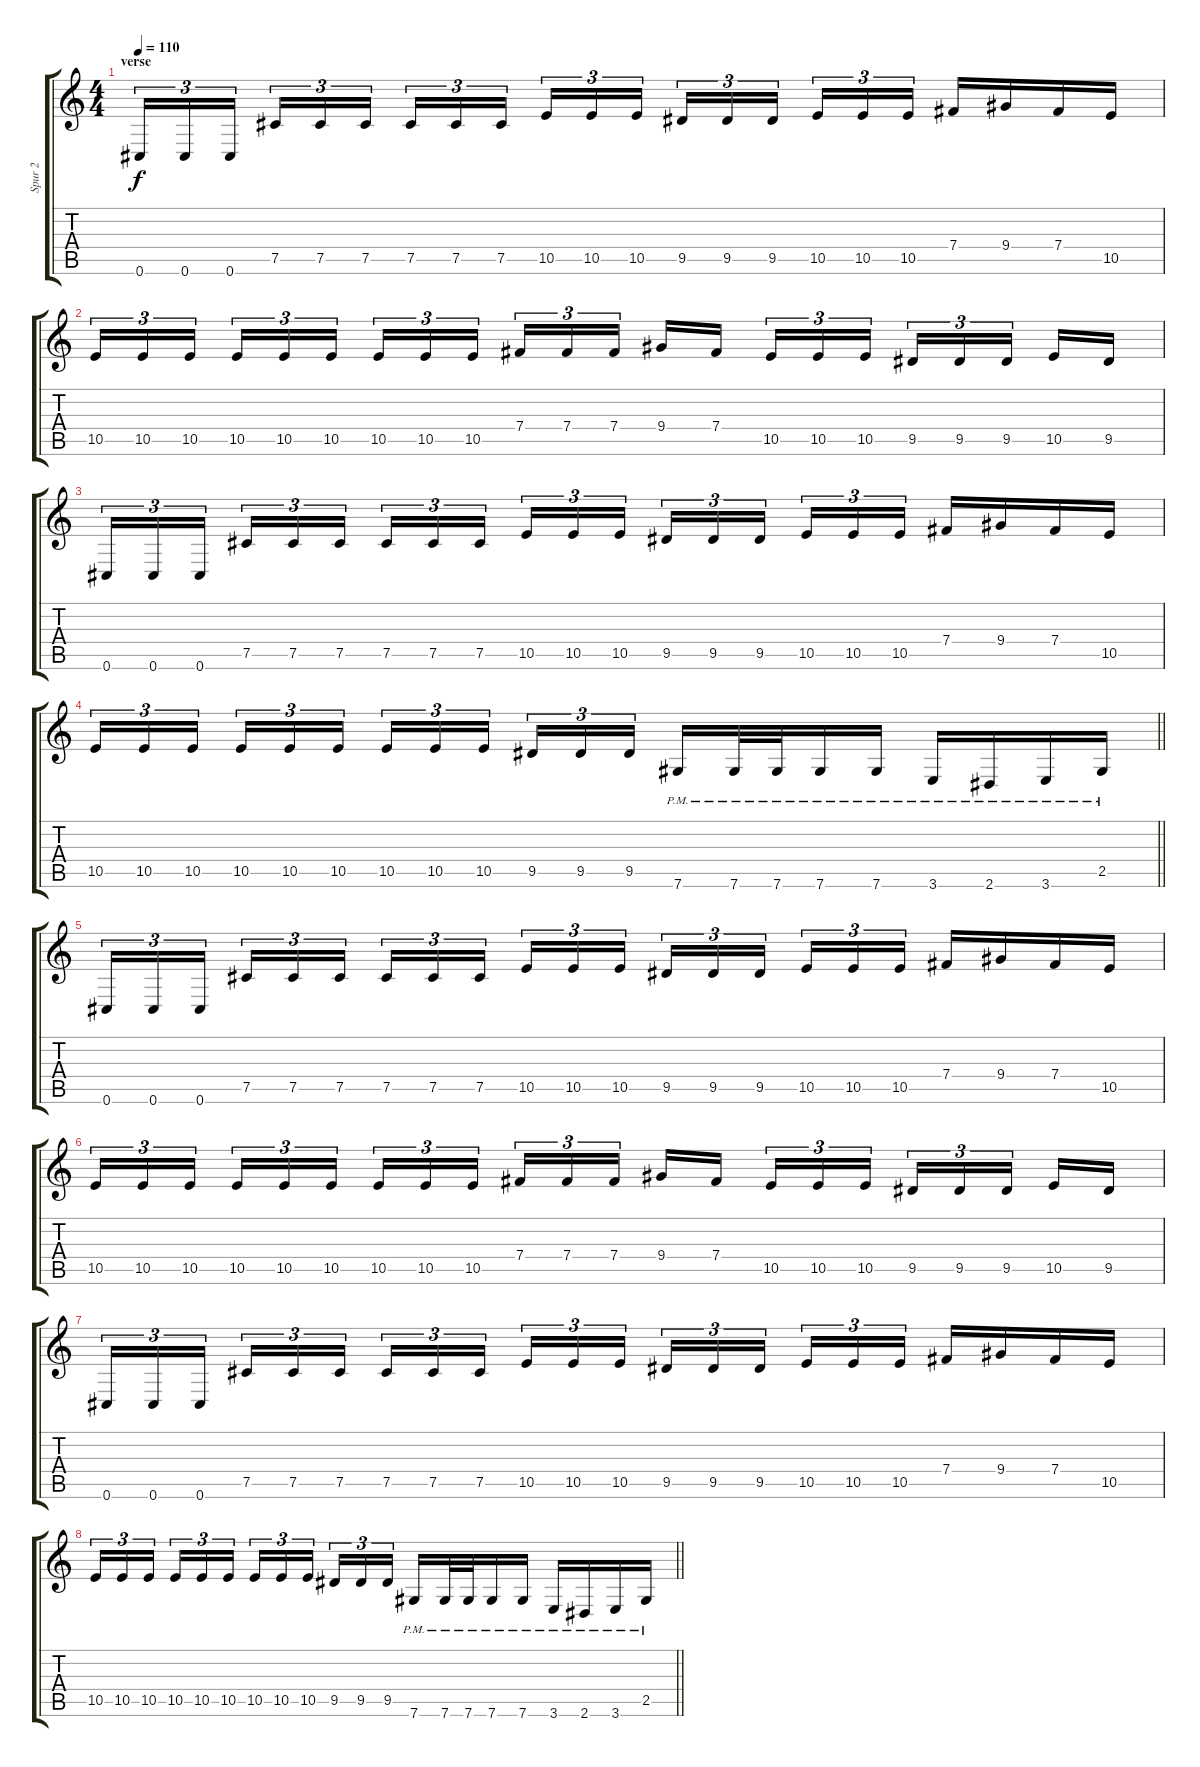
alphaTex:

\track ("Spur 2" "Spur 2") {instrument distortionguitar}
\staff {score tabs}
\tuning (Db4 Ab3 E3 B2 Gb2 Db2) {hide}
\ts (4 4)
\section ("" "verse")
\tempo 110
\clef g2
\ks c
0.6.16{tu (3 2) dy f} 0.6.16{tu (3 2)} 0.6.16{tu (3 2) beam splitsecondary} 7.5.16{tu (3 2)} 7.5.16{tu (3 2)} 7.5.16{tu (3 2)} 7.5.16{tu (3 2)} 7.5.16{tu (3 2)} 7.5.16{tu (3 2) beam splitsecondary} 10.5.16{tu (3 2)} 10.5.16{tu (3 2)} 10.5.16{tu (3 2)} 9.5.16{tu (3 2)} 9.5.16{tu (3 2)} 9.5.16{tu (3 2) beam splitsecondary} 10.5.16{tu (3 2)} 10.5.16{tu (3 2)} 10.5.16{tu (3 2)} 7.4.16 9.4.16 7.4.16 10.5.16 |
10.5.16{tu (3 2)} 10.5.16{tu (3 2)} 10.5.16{tu (3 2) beam splitsecondary} 10.5.16{tu (3 2)} 10.5.16{tu (3 2)} 10.5.16{tu (3 2)} 10.5.16{tu (3 2)} 10.5.16{tu (3 2)} 10.5.16{tu (3 2) beam splitsecondary} 7.4.16{tu (3 2)} 7.4.16{tu (3 2)} 7.4.16{tu (3 2)} 9.4.16 7.4.16{beam splitsecondary} 10.5.16{tu (3 2)} 10.5.16{tu (3 2)} 10.5.16{tu (3 2)} 9.5.16{tu (3 2)} 9.5.16{tu (3 2)} 9.5.16{tu (3 2) beam splitsecondary} 10.5.16 9.5.16 |
0.6.16{tu (3 2)} 0.6.16{tu (3 2)} 0.6.16{tu (3 2) beam splitsecondary} 7.5.16{tu (3 2)} 7.5.16{tu (3 2)} 7.5.16{tu (3 2)} 7.5.16{tu (3 2)} 7.5.16{tu (3 2)} 7.5.16{tu (3 2) beam splitsecondary} 10.5.16{tu (3 2)} 10.5.16{tu (3 2)} 10.5.16{tu (3 2)} 9.5.16{tu (3 2)} 9.5.16{tu (3 2)} 9.5.16{tu (3 2) beam splitsecondary} 10.5.16{tu (3 2)} 10.5.16{tu (3 2)} 10.5.16{tu (3 2)} 7.4.16 9.4.16 7.4.16 10.5.16 |
\barLineRight lightlight
10.5.16{tu (3 2)} 10.5.16{tu (3 2)} 10.5.16{tu (3 2) beam splitsecondary} 10.5.16{tu (3 2)} 10.5.16{tu (3 2)} 10.5.16{tu (3 2)} 10.5.16{tu (3 2)} 10.5.16{tu (3 2)} 10.5.16{tu (3 2) beam splitsecondary} 9.5.16{tu (3 2)} 9.5.16{tu (3 2)} 9.5.16{tu (3 2)} 7.6{pm}.16 7.6{pm}.32 7.6{pm}.32 7.6{pm}.16 7.6{pm}.16 3.6{pm}.16 2.6{pm}.16 3.6{pm}.16 2.5{pm}.16 |
\section ("" "")
0.6.16{tu (3 2)} 0.6.16{tu (3 2)} 0.6.16{tu (3 2) beam splitsecondary} 7.5.16{tu (3 2)} 7.5.16{tu (3 2)} 7.5.16{tu (3 2)} 7.5.16{tu (3 2)} 7.5.16{tu (3 2)} 7.5.16{tu (3 2) beam splitsecondary} 10.5.16{tu (3 2)} 10.5.16{tu (3 2)} 10.5.16{tu (3 2)} 9.5.16{tu (3 2)} 9.5.16{tu (3 2)} 9.5.16{tu (3 2) beam splitsecondary} 10.5.16{tu (3 2)} 10.5.16{tu (3 2)} 10.5.16{tu (3 2)} 7.4.16 9.4.16 7.4.16 10.5.16 |
10.5.16{tu (3 2)} 10.5.16{tu (3 2)} 10.5.16{tu (3 2) beam splitsecondary} 10.5.16{tu (3 2)} 10.5.16{tu (3 2)} 10.5.16{tu (3 2)} 10.5.16{tu (3 2)} 10.5.16{tu (3 2)} 10.5.16{tu (3 2) beam splitsecondary} 7.4.16{tu (3 2)} 7.4.16{tu (3 2)} 7.4.16{tu (3 2)} 9.4.16 7.4.16{beam splitsecondary} 10.5.16{tu (3 2)} 10.5.16{tu (3 2)} 10.5.16{tu (3 2)} 9.5.16{tu (3 2)} 9.5.16{tu (3 2)} 9.5.16{tu (3 2) beam splitsecondary} 10.5.16 9.5.16 |
0.6.16{tu (3 2)} 0.6.16{tu (3 2)} 0.6.16{tu (3 2) beam splitsecondary} 7.5.16{tu (3 2)} 7.5.16{tu (3 2)} 7.5.16{tu (3 2)} 7.5.16{tu (3 2)} 7.5.16{tu (3 2)} 7.5.16{tu (3 2) beam splitsecondary} 10.5.16{tu (3 2)} 10.5.16{tu (3 2)} 10.5.16{tu (3 2)} 9.5.16{tu (3 2)} 9.5.16{tu (3 2)} 9.5.16{tu (3 2) beam splitsecondary} 10.5.16{tu (3 2)} 10.5.16{tu (3 2)} 10.5.16{tu (3 2)} 7.4.16 9.4.16 7.4.16 10.5.16 |
\barLineRight lightlight
10.5.16{tu (3 2)} 10.5.16{tu (3 2)} 10.5.16{tu (3 2) beam splitsecondary} 10.5.16{tu (3 2)} 10.5.16{tu (3 2)} 10.5.16{tu (3 2)} 10.5.16{tu (3 2)} 10.5.16{tu (3 2)} 10.5.16{tu (3 2) beam splitsecondary} 9.5.16{tu (3 2)} 9.5.16{tu (3 2)} 9.5.16{tu (3 2)} 7.6{pm}.16 7.6{pm}.32 7.6{pm}.32 7.6{pm}.16 7.6{pm}.16 3.6{pm}.16 2.6{pm}.16 3.6{pm}.16 2.5{pm}.16
